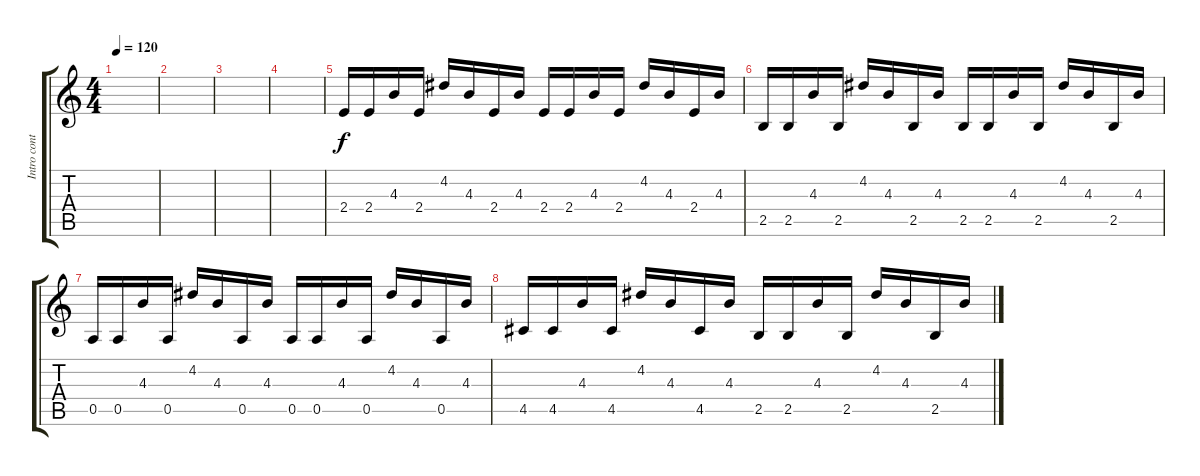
\track ("Intro continued" "Intro cont") {instrument electricguitarmuted}
\staff {score tabs}
\tuning (E4 B3 G3 D3 A2 E2) {hide}
\ts (4 4)
\tempo 120
\clef g2
\ks c
|
|
|
|
2.4.16 2.4.16 4.3.16 2.4.16 4.2.16 4.3.16 2.4.16 4.3.16 2.4.16 2.4.16 4.3.16 2.4.16 4.2.16 4.3.16 2.4.16 4.3.16 |
2.5.16 2.5.16 4.3.16 2.5.16 4.2.16 4.3.16 2.5.16 4.3.16 2.5.16 2.5.16 4.3.16 2.5.16 4.2.16 4.3.16 2.5.16 4.3.16 |
0.5.16 0.5.16 4.3.16 0.5.16 4.2.16 4.3.16 0.5.16 4.3.16 0.5.16 0.5.16 4.3.16 0.5.16 4.2.16 4.3.16 0.5.16 4.3.16 |
4.5.16 4.5.16 4.3.16 4.5.16 4.2.16 4.3.16 4.5.16 4.3.16 2.5.16 2.5.16 4.3.16 2.5.16 4.2.16 4.3.16 2.5.16 4.3.16
